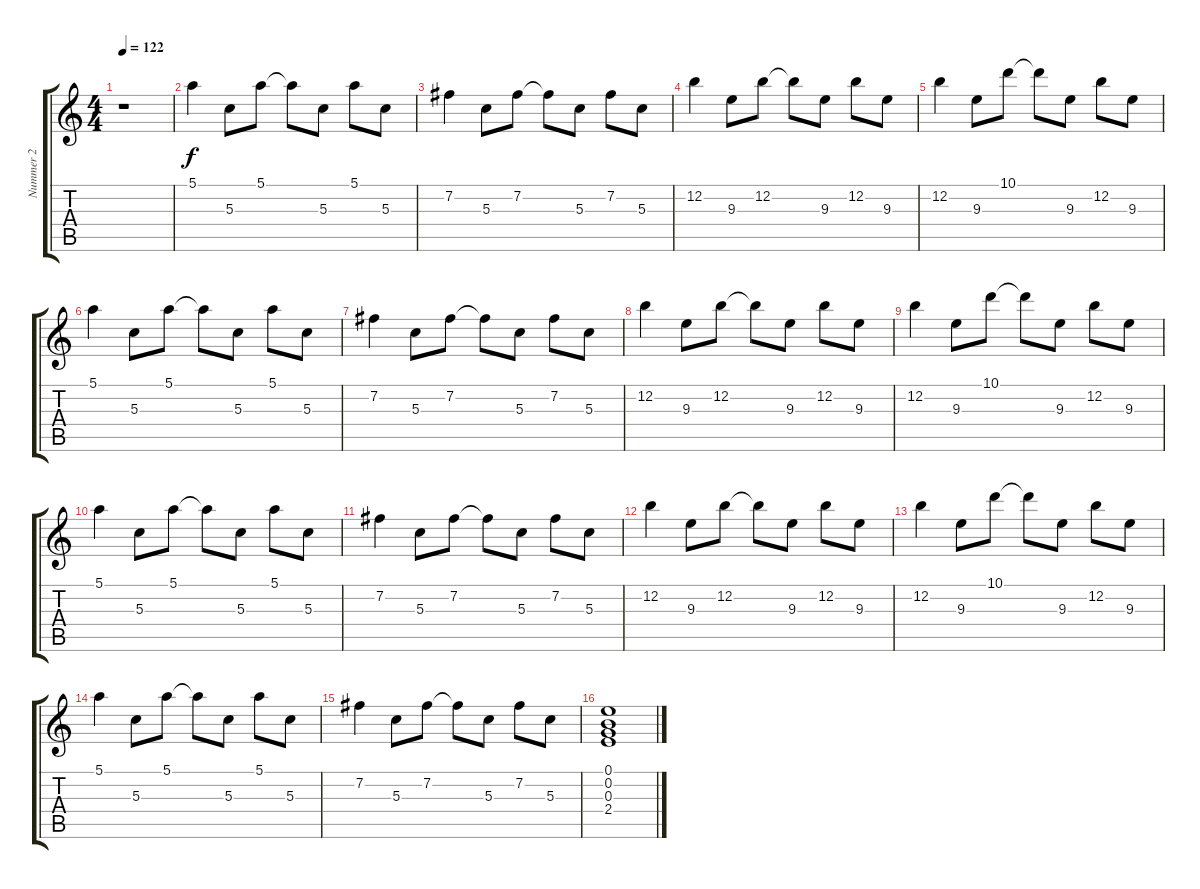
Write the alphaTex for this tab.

\track ("Nummer 2" "Nummer 2") {instrument electricguitarclean}
\staff {score tabs}
\tuning (E4 B3 G3 D3 A2 E2) {hide}
\ts (4 4)
\tempo 122
\clef g2
\ks c
r.1{dy f} |
5.1.4 5.3.8 5.1.8 5.1{t}.8 5.3.8 5.1.8 5.3.8 |
7.2.4 5.3.8 7.2.8 7.2{t}.8 5.3.8 7.2.8 5.3.8 |
12.2.4 9.3.8 12.2.8 12.2{t}.8 9.3.8 12.2.8 9.3.8 |
12.2.4 9.3.8 10.1.8 10.1{t}.8 9.3.8 12.2.8 9.3.8 |
5.1.4 5.3.8 5.1.8 5.1{t}.8 5.3.8 5.1.8 5.3.8 |
7.2.4 5.3.8 7.2.8 7.2{t}.8 5.3.8 7.2.8 5.3.8 |
12.2.4 9.3.8 12.2.8 12.2{t}.8 9.3.8 12.2.8 9.3.8 |
12.2.4 9.3.8 10.1.8 10.1{t}.8 9.3.8 12.2.8 9.3.8 |
5.1.4 5.3.8 5.1.8 5.1{t}.8 5.3.8 5.1.8 5.3.8 |
7.2.4 5.3.8 7.2.8 7.2{t}.8 5.3.8 7.2.8 5.3.8 |
12.2.4 9.3.8 12.2.8 12.2{t}.8 9.3.8 12.2.8 9.3.8 |
12.2.4 9.3.8 10.1.8 10.1{t}.8 9.3.8 12.2.8 9.3.8 |
5.1.4 5.3.8 5.1.8 5.1{t}.8 5.3.8 5.1.8 5.3.8 |
7.2.4 5.3.8 7.2.8 7.2{t}.8 5.3.8 7.2.8 5.3.8 |
(0.1 0.2 0.3 2.4).1
